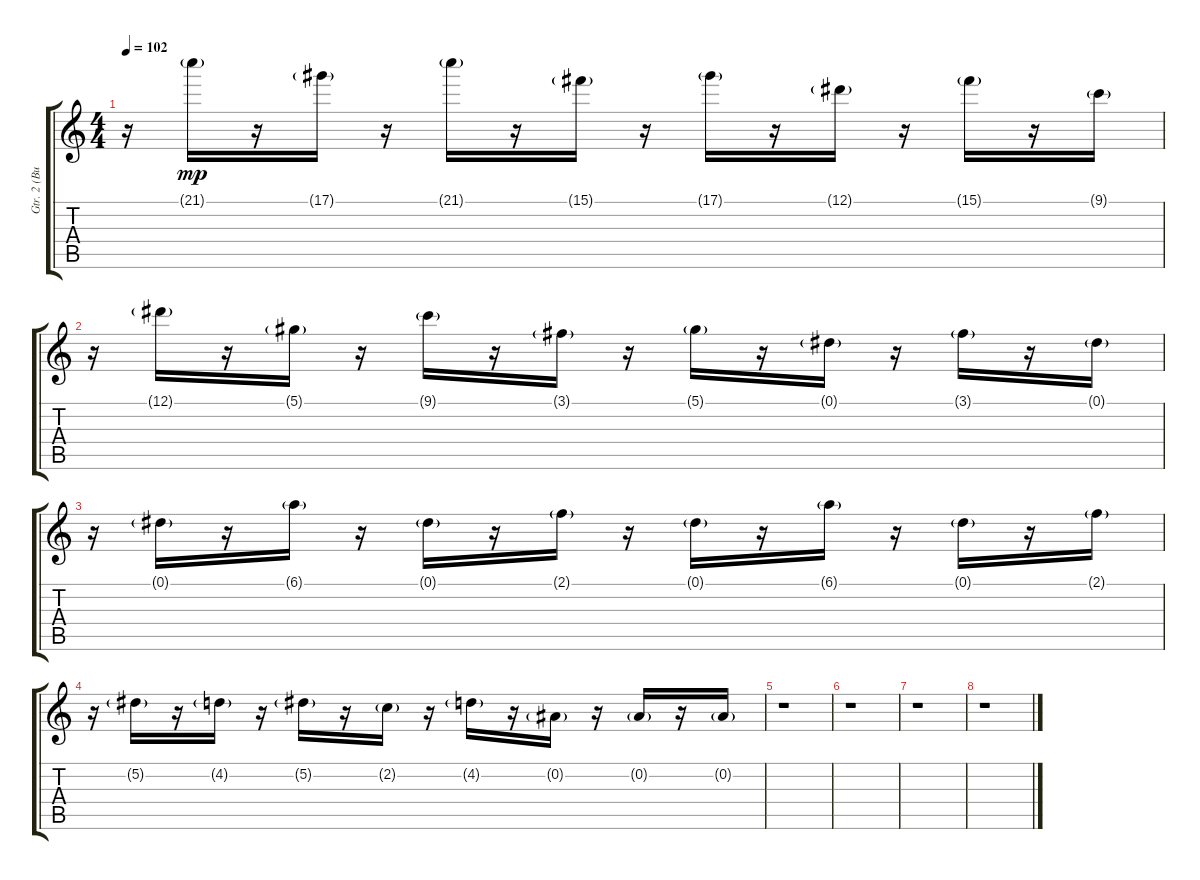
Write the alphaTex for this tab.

\track ("Gtr. 2 (Bumblebee - delay)" "Gtr. 2 (Bu") {instrument distortionguitar}
\staff {score tabs}
\tuning (Eb4 Bb3 Gb3 Db3 Ab2 Eb2) {hide}
\ts (4 4)
\tempo 102
\clef g2
\ks c
r.16{dy mp} 21.1{g}.16 r.16 17.1{g}.16 r.16 21.1{g}.16 r.16 15.1{g}.16 r.16 17.1{g}.16 r.16 12.1{g}.16 r.16 15.1{g}.16 r.16 9.1{g}.16 |
r.16 12.1{g}.16 r.16 5.1{g}.16 r.16 9.1{g}.16 r.16 3.1{g}.16 r.16 5.1{g}.16 r.16 0.1{g}.16 r.16 3.1{g}.16 r.16 0.1{g}.16 |
r.16 0.1{g}.16 r.16 6.1{g}.16 r.16 0.1{g}.16 r.16 2.1{g}.16 r.16 0.1{g}.16 r.16 6.1{g}.16 r.16 0.1{g}.16 r.16 2.1{g}.16 |
r.16 5.2{g}.16 r.16 4.2{g}.16 r.16 5.2{g}.16 r.16 2.2{g}.16 r.16 4.2{g}.16 r.16 0.2{g}.16 r.16 0.2{g}.16 r.16 0.2{g}.16 |
r.1 |
r.1 |
r.1 |
r.1
